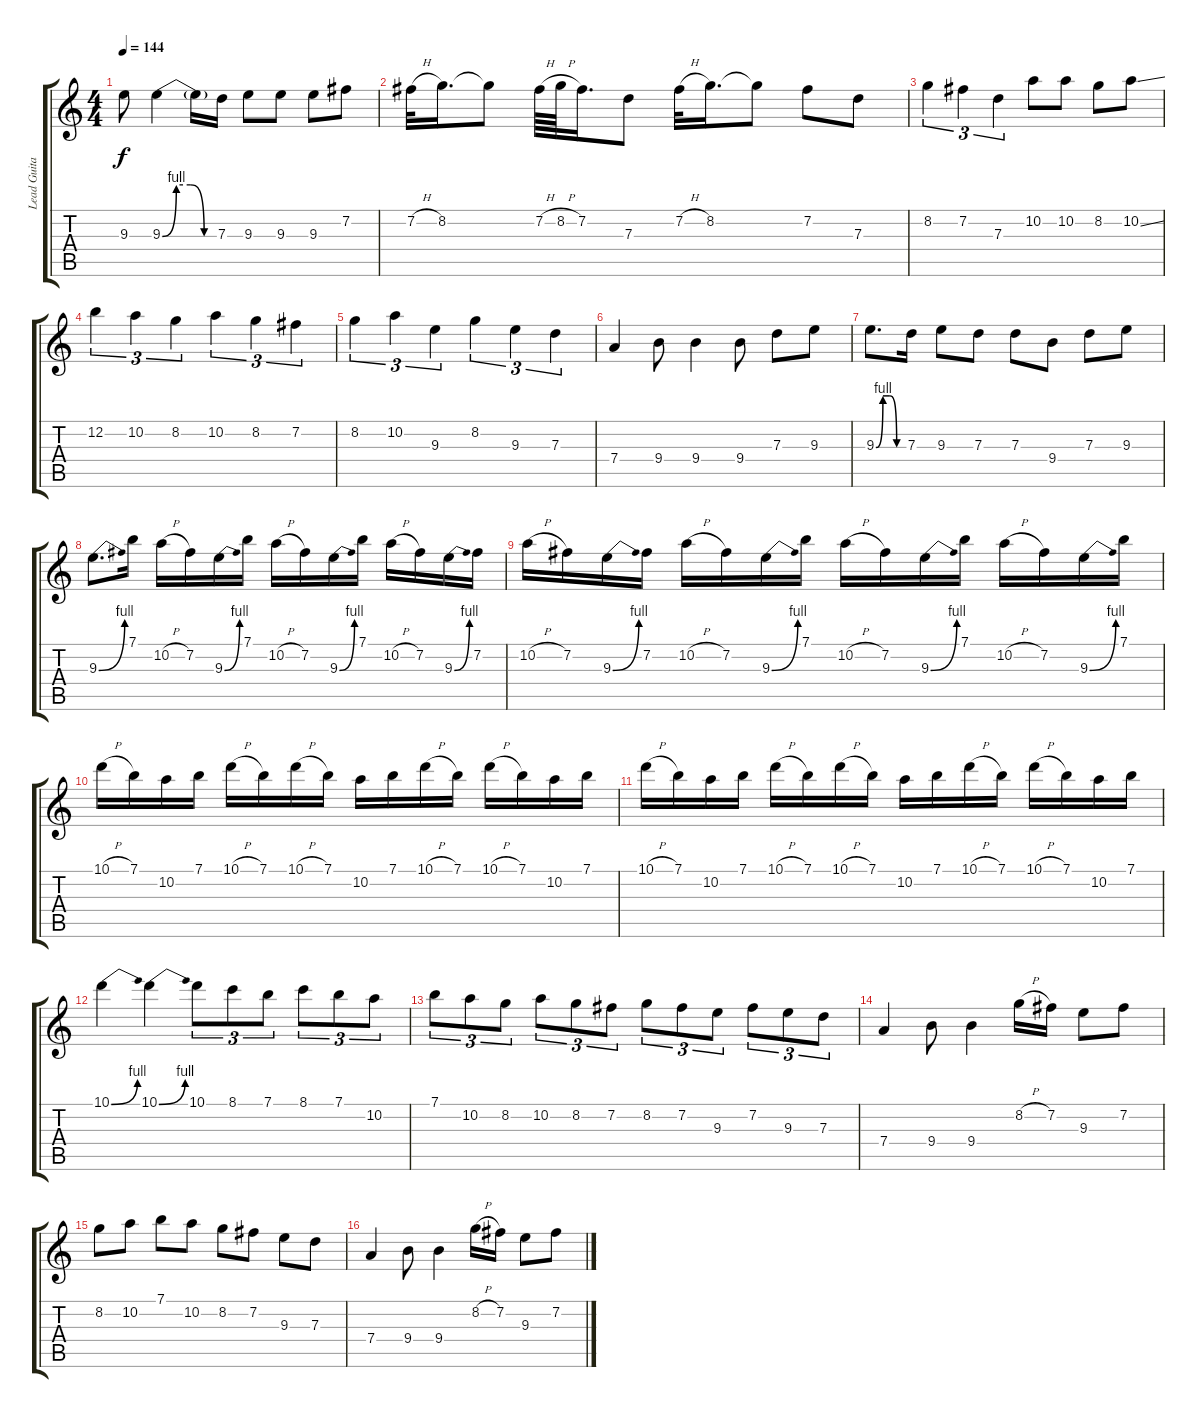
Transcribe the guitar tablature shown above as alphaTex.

\track ("Lead Guitar" "Lead Guita") {instrument overdrivenguitar}
\staff {score tabs}
\tuning (E4 B3 G3 D3 A2 E2) {hide}
\ts (4 4)
\tempo 144
\clef g2
\ks c
9.3{t}.8{dy f} 9.3{be (custom 0 0 15 4 30 4 45 0 60 0)}.4 9.3{t}.16 7.3.16 9.3.8 9.3.8 9.3.8 7.2.8 |
7.2{h}.32 8.2.16{d} 8.2{t}.8 7.2{h}.64 8.2{h}.64 7.2.16{d} 7.3.8 7.2{h}.32 8.2.16{d} 8.2{t}.8 7.2.8 7.3.8 |
8.2.4{tu (3 2)} 7.2.4{tu (3 2)} 7.3.4{tu (3 2)} 10.2.8 10.2.8 8.2.8 10.2{ss}.8 |
12.2.4{tu (3 2)} 10.2.4{tu (3 2)} 8.2.4{tu (3 2)} 10.2.4{tu (3 2)} 8.2.4{tu (3 2)} 7.2.4{tu (3 2)} |
8.2.4{tu (3 2)} 10.2.4{tu (3 2)} 9.3.4{tu (3 2)} 8.2.4{tu (3 2)} 9.3.4{tu (3 2)} 7.3.4{tu (3 2)} |
7.4.4 9.4.8 9.4.4 9.4.8 7.3.8 9.3.8 |
9.3{be (custom 0 0 15 4 30 4 45 0 60 0)}.8{d} 7.3.16 9.3.8 7.3.8 7.3.8 9.4.8 7.3.8 9.3.8 |
9.3{be (bend 0 0 60 4)}.8{d} 7.1.16 10.2{h}.16 7.2.16 9.3{be (bend 0 0 60 4)}.16 7.1.16 10.2{h}.16 7.2.16 9.3{be (bend 0 0 60 4)}.16 7.1.16 10.2{h}.16 7.2.16 9.3{be (bend 0 0 60 4)}.16 7.2.16 |
10.2{h}.16 7.2.16 9.3{be (bend 0 0 60 4)}.16 7.2.16 10.2{h}.16 7.2.16 9.3{be (bend 0 0 60 4)}.16 7.1.16 10.2{h}.16 7.2.16 9.3{be (bend 0 0 60 4)}.16 7.1.16 10.2{h}.16 7.2.16 9.3{be (bend 0 0 60 4)}.16 7.1.16 |
10.1{h}.16 7.1.16 10.2.16 7.1.16 10.1{h}.16 7.1.16 10.1{h}.16 7.1.16 10.2.16 7.1.16 10.1{h}.16 7.1.16 10.1{h}.16 7.1.16 10.2.16 7.1.16 |
10.1{h}.16 7.1.16 10.2.16 7.1.16 10.1{h}.16 7.1.16 10.1{h}.16 7.1.16 10.2.16 7.1.16 10.1{h}.16 7.1.16 10.1{h}.16 7.1.16 10.2.16 7.1.16 |
10.1{be (bend 0 0 60 4)}.4 10.1{be (bend 0 0 60 4)}.4 10.1.8{tu (3 2)} 8.1.8{tu (3 2)} 7.1.8{tu (3 2)} 8.1.8{tu (3 2)} 7.1.8{tu (3 2)} 10.2.8{tu (3 2)} |
7.1.8{tu (3 2)} 10.2.8{tu (3 2)} 8.2.8{tu (3 2)} 10.2.8{tu (3 2)} 8.2.8{tu (3 2)} 7.2.8{tu (3 2)} 8.2.8{tu (3 2)} 7.2.8{tu (3 2)} 9.3.8{tu (3 2)} 7.2.8{tu (3 2)} 9.3.8{tu (3 2)} 7.3.8{tu (3 2)} |
7.4.4 9.4.8 9.4.4 8.2{h}.16 7.2.16 9.3.8 7.2.8 |
8.2.8 10.2.8 7.1.8 10.2.8 8.2.8 7.2.8 9.3.8 7.3.8 |
7.4.4 9.4.8 9.4.4 8.2{h}.16 7.2.16 9.3.8 7.2.8
